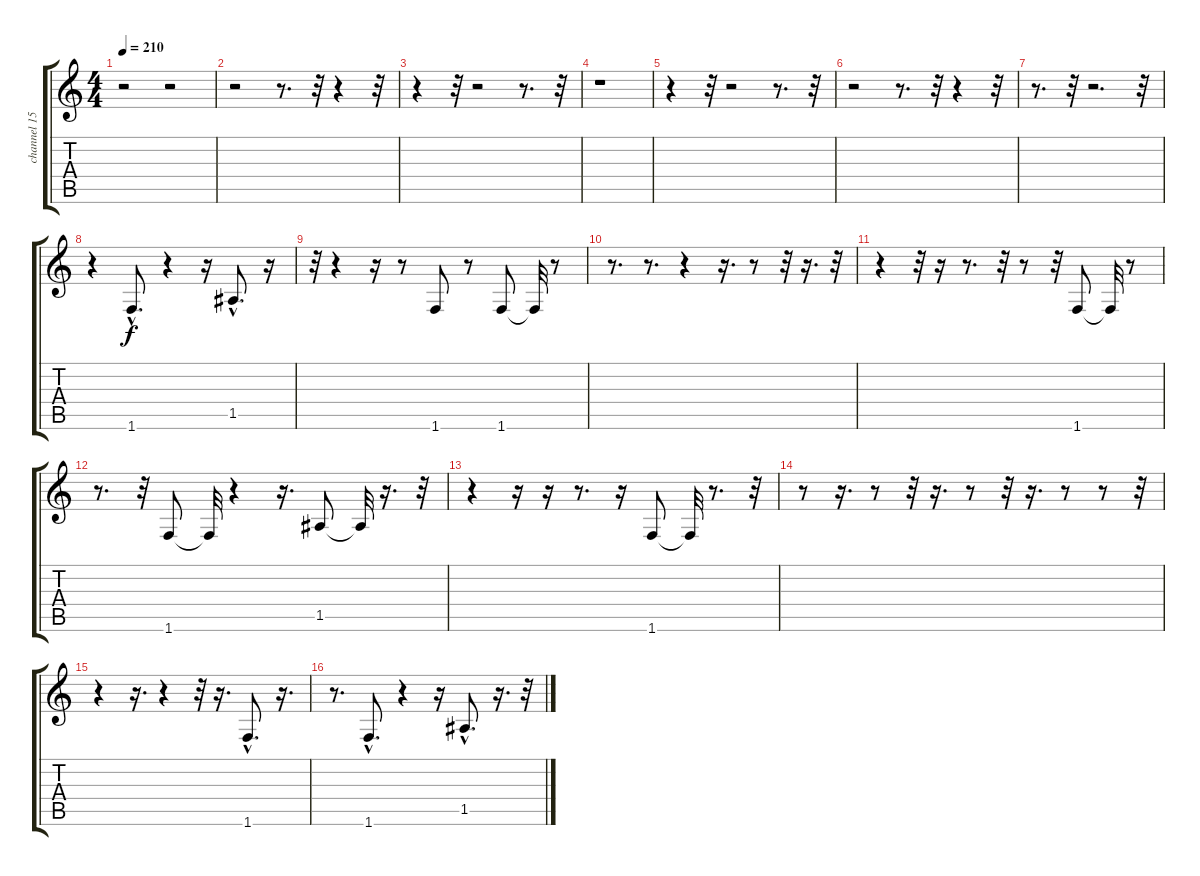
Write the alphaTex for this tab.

\track ("channel 15          " "channel 15") {instrument fretlessbass}
\staff {score tabs}
\tuning (E4 B3 G3 D3 A2 E2) {hide}
\ts (4 4)
\tempo 210
\clef g2
\ks c
r.2{dy f instrument fretlessbass} r.2 |
r.2 r.8{d} r.32 r.4 r.32 |
r.4 r.32 r.2 r.8{d} r.32 |
r.1 |
r.4 r.32 r.2 r.8{d} r.32 |
r.2 r.8{d} r.32 r.4 r.32 |
r.8{d} r.32 r.2{d} r.32 |
r.4 1.6{hac}.8{d} r.4 r.16 1.5{hac}.8{d} r.16 |
r.32 r.4 r.16 r.8 1.6.8 r.8 1.6.8 1.6{t}.32 r.8 |
r.8{d} r.8{d} r.4 r.16{d} r.8 r.32 r.16{d} r.32 |
r.4 r.32 r.16 r.8{d} r.32 r.8 r.32 1.6.8 1.6{t}.32 r.8 |
r.8{d} r.32 1.6.8 1.6{t}.32 r.4 r.16{d} 1.5.8 1.5{t}.32 r.16{d} r.32 |
r.4 r.16 r.16 r.8{d} r.16 1.6.8 1.6{t}.32 r.8{d} r.32 |
r.8 r.16{d} r.8 r.32 r.16{d} r.8 r.32 r.16{d} r.8 r.8 r.32 |
r.4 r.16{d} r.4 r.32 r.16{d} 1.6{hac}.8{d} r.16{d} |
r.8{d} 1.6{hac}.8{d} r.4 r.16 1.5{hac}.8{d} r.16{d} r.32
